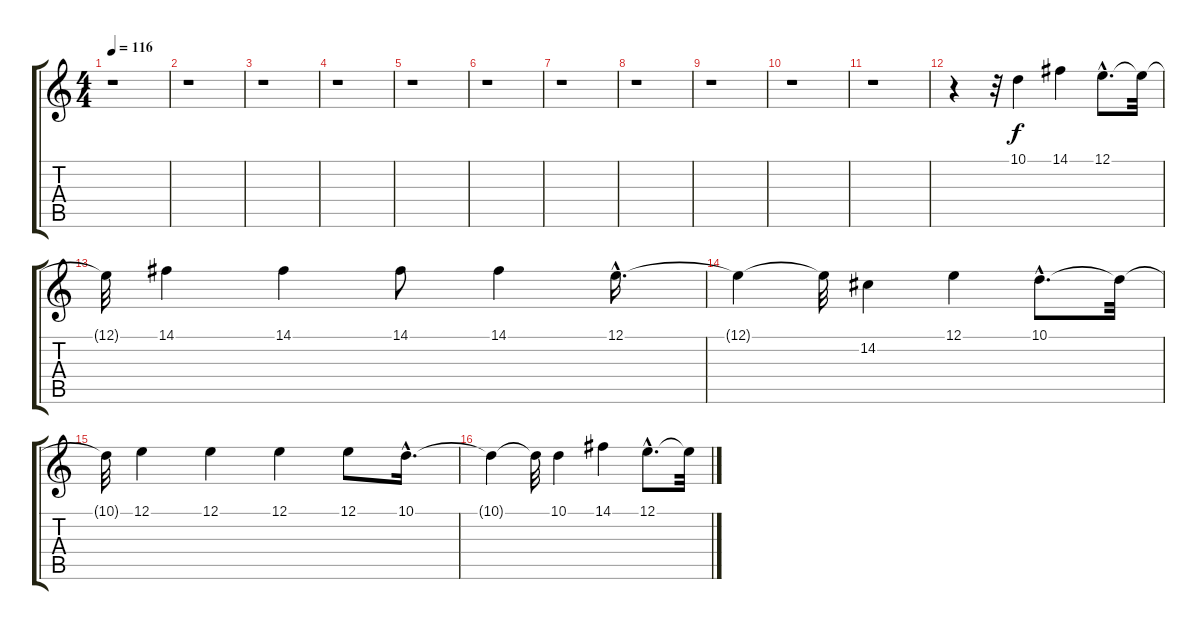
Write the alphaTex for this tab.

\track "" {instrument violin}
\staff {score tabs}
\tuning (E4 B3 G3 D3 A2 E2) {hide}
\ts (4 4)
\tempo 116
\clef g2
\ks c
r.1{dy f} |
r.1 |
r.1 |
r.1 |
r.1 |
r.1 |
r.1 |
r.1 |
r.1 |
r.1 |
r.1 |
r.4 r.32 10.1.4 14.1.4 12.1{hac}.8{d} 12.1{t}.32 |
12.1{t}.32 14.1.4 14.1.4 14.1.8 14.1.4 12.1{hac}.16{d} |
12.1{t}.4 12.1{t}.32 14.2.4 12.1.4 10.1{hac}.8{d} 10.1{t}.32 |
10.1{t}.32 12.1.4 12.1.4 12.1.4 12.1.8 10.1{hac}.16{d} |
10.1{t}.4 10.1{t}.32 10.1.4 14.1.4 12.1{hac}.8{d} 12.1{t}.32
